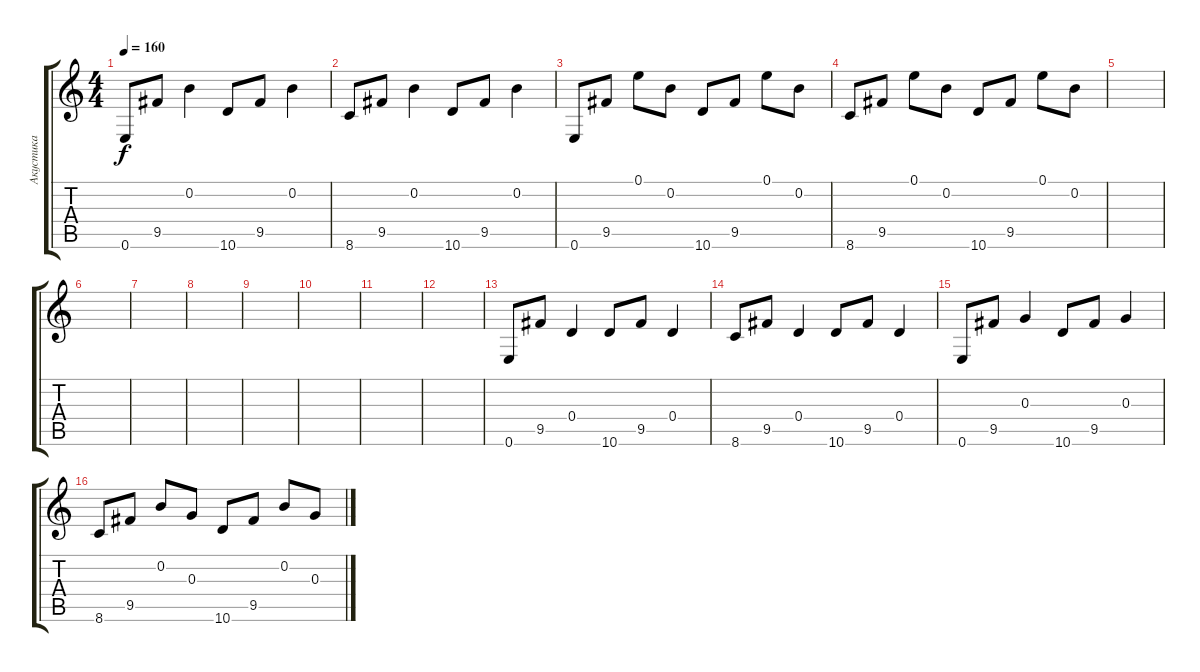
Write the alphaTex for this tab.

\track ("Акустика" "Акустика") {instrument acousticguitarsteel}
\staff {score tabs}
\tuning (E4 B3 G3 D3 A2 E2) {hide}
\ts (4 4)
\tempo 160
\clef g2
\ks c
0.6.8{dy f} 9.5.8 0.2.4 10.6.8 9.5.8 0.2.4 |
8.6.8 9.5.8 0.2.4 10.6.8 9.5.8 0.2.4 |
0.6.8 9.5.8 0.1.8 0.2.8 10.6.8 9.5.8 0.1.8 0.2.8 |
8.6.8 9.5.8 0.1.8 0.2.8 10.6.8 9.5.8 0.1.8 0.2.8 |
|
|
|
|
|
|
|
|
0.6.8 9.5.8 0.4.4 10.6.8 9.5.8 0.4.4 |
8.6.8 9.5.8 0.4.4 10.6.8 9.5.8 0.4.4 |
0.6.8 9.5.8 0.3.4 10.6.8 9.5.8 0.3.4 |
8.6.8 9.5.8 0.2.8 0.3.8 10.6.8 9.5.8 0.2.8 0.3.8
